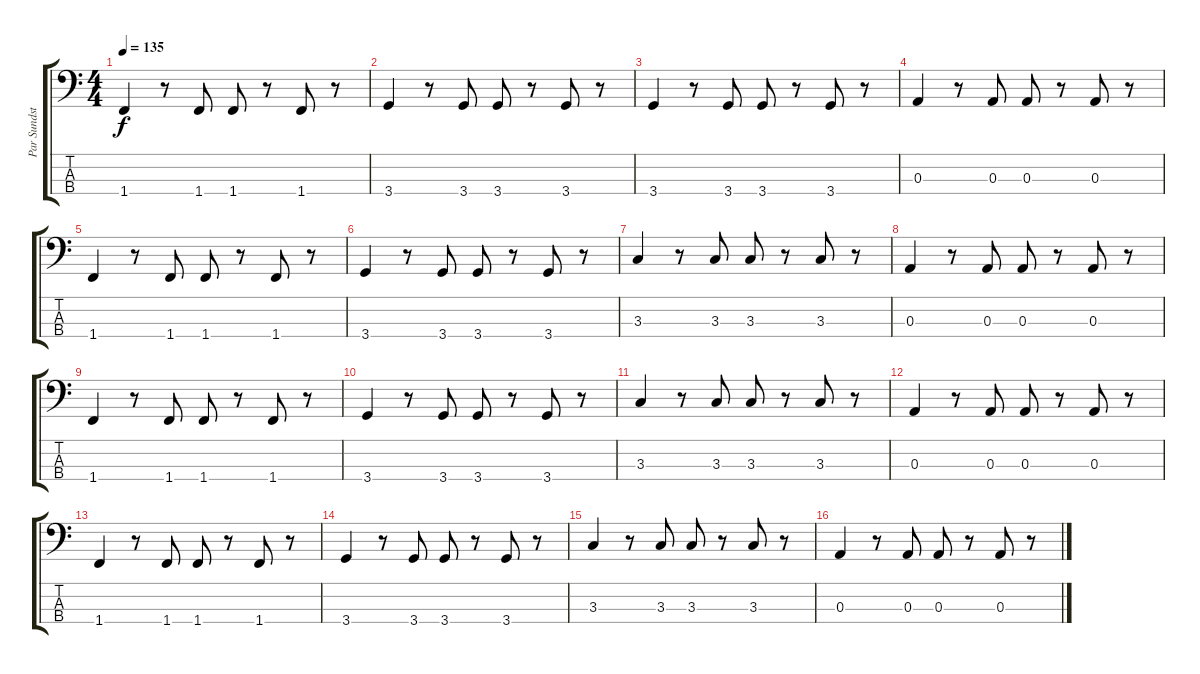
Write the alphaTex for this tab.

\track ("Par Sundstrom" "Par Sundst") {instrument electricbassfinger}
\staff {score tabs}
\tuning (G2 D2 A1 E1) {hide}
\ts (4 4)
\tempo 135
\clef f4
\ks c
1.4.4{dy f} r.8 1.4.8 1.4.8 r.8 1.4.8 r.8 |
3.4.4 r.8 3.4.8 3.4.8 r.8 3.4.8 r.8 |
3.4.4 r.8 3.4.8 3.4.8 r.8 3.4.8 r.8 |
0.3.4 r.8 0.3.8 0.3.8 r.8 0.3.8 r.8 |
1.4.4 r.8 1.4.8 1.4.8 r.8 1.4.8 r.8 |
3.4.4 r.8 3.4.8 3.4.8 r.8 3.4.8 r.8 |
3.3.4 r.8 3.3.8 3.3.8 r.8 3.3.8 r.8 |
0.3.4 r.8 0.3.8 0.3.8 r.8 0.3.8 r.8 |
1.4.4 r.8 1.4.8 1.4.8 r.8 1.4.8 r.8 |
3.4.4 r.8 3.4.8 3.4.8 r.8 3.4.8 r.8 |
3.3.4 r.8 3.3.8 3.3.8 r.8 3.3.8 r.8 |
0.3.4 r.8 0.3.8 0.3.8 r.8 0.3.8 r.8 |
1.4.4 r.8 1.4.8 1.4.8 r.8 1.4.8 r.8 |
3.4.4 r.8 3.4.8 3.4.8 r.8 3.4.8 r.8 |
3.3.4 r.8 3.3.8 3.3.8 r.8 3.3.8 r.8 |
0.3.4 r.8 0.3.8 0.3.8 r.8 0.3.8 r.8
